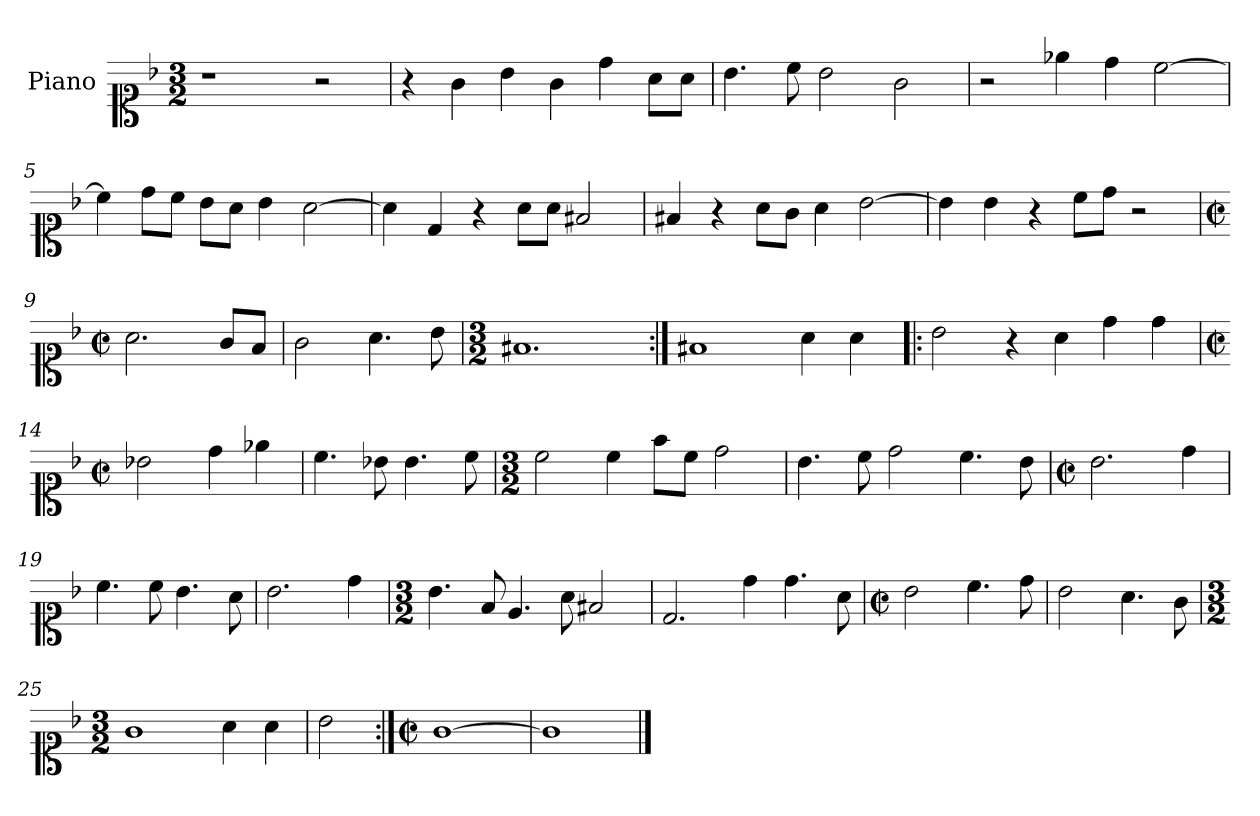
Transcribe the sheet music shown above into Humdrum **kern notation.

**kern
*part1
*staff1
*I"Piano
*I'Pno.
*clefC1
*k[b-]
*M3/2
=1
1r
2r
=2
4r
4g\
4b-\
4g\
4dd\
8a\L
8a\J
=3
4.b-\
8cc\
2b-\
2g\
=4
2r
4ee-X\
4dd\
[2cc\
=5
4cc\]
8dd\L
8cc\J
8b-\L
8a\J
4b-\
[2a\
=6
4a\]
4d/
4r
8a\L
8a\J
2f#X/
=7
4f#X/
4r
8a\L
8g\J
4a\
[2b-\
!!LO:LB:g=z
=8
4b-\]
4b-\
4r
8cc\L
8dd\J
2r
=9
*M2/2
*met(c|)
2.a\
8g/L
8f/J
=10
2g\
4.a\
8b-\
=11
*M3/2
1.f#X
=12:|!
1f#X
4a\
4a\
=13!|:
2b-\
4r
4a\
4dd\
4dd\
!!LO:LB:g=z
=14
*M2/2
*met(c|)
2b-X\
4dd\
4ee-X\
=15
4.cc\
8b-X\
4.b-\
8cc\
=16
*M3/2
2cc\
4cc\
8ff\L
8cc\J
2dd\
=17
4.b-\
8cc\
2dd\
4.cc\
8b-\
=18
*M2/2
*met(c|)
2.b-\
4dd\
=19
4.cc\
8cc\
4.b-\
8a\
=20
2.b-\
4dd\
!!LO:LB:g=z
=21
*M3/2
4.b-\
8f/
4.e/
8a\
2f#X/
=22
2.d/
4dd\
4.dd\
8a\
=23
*M2/2
*met(c|)
2b-\
4.cc\
8dd\
=24
2b-\
4.a\
8g\
=25
*M3/2
1g
4a\
4a\
=26
2b-\
=27:|!
*M2/2
*met(c|)
[1g
=28
1g]
==
*-
